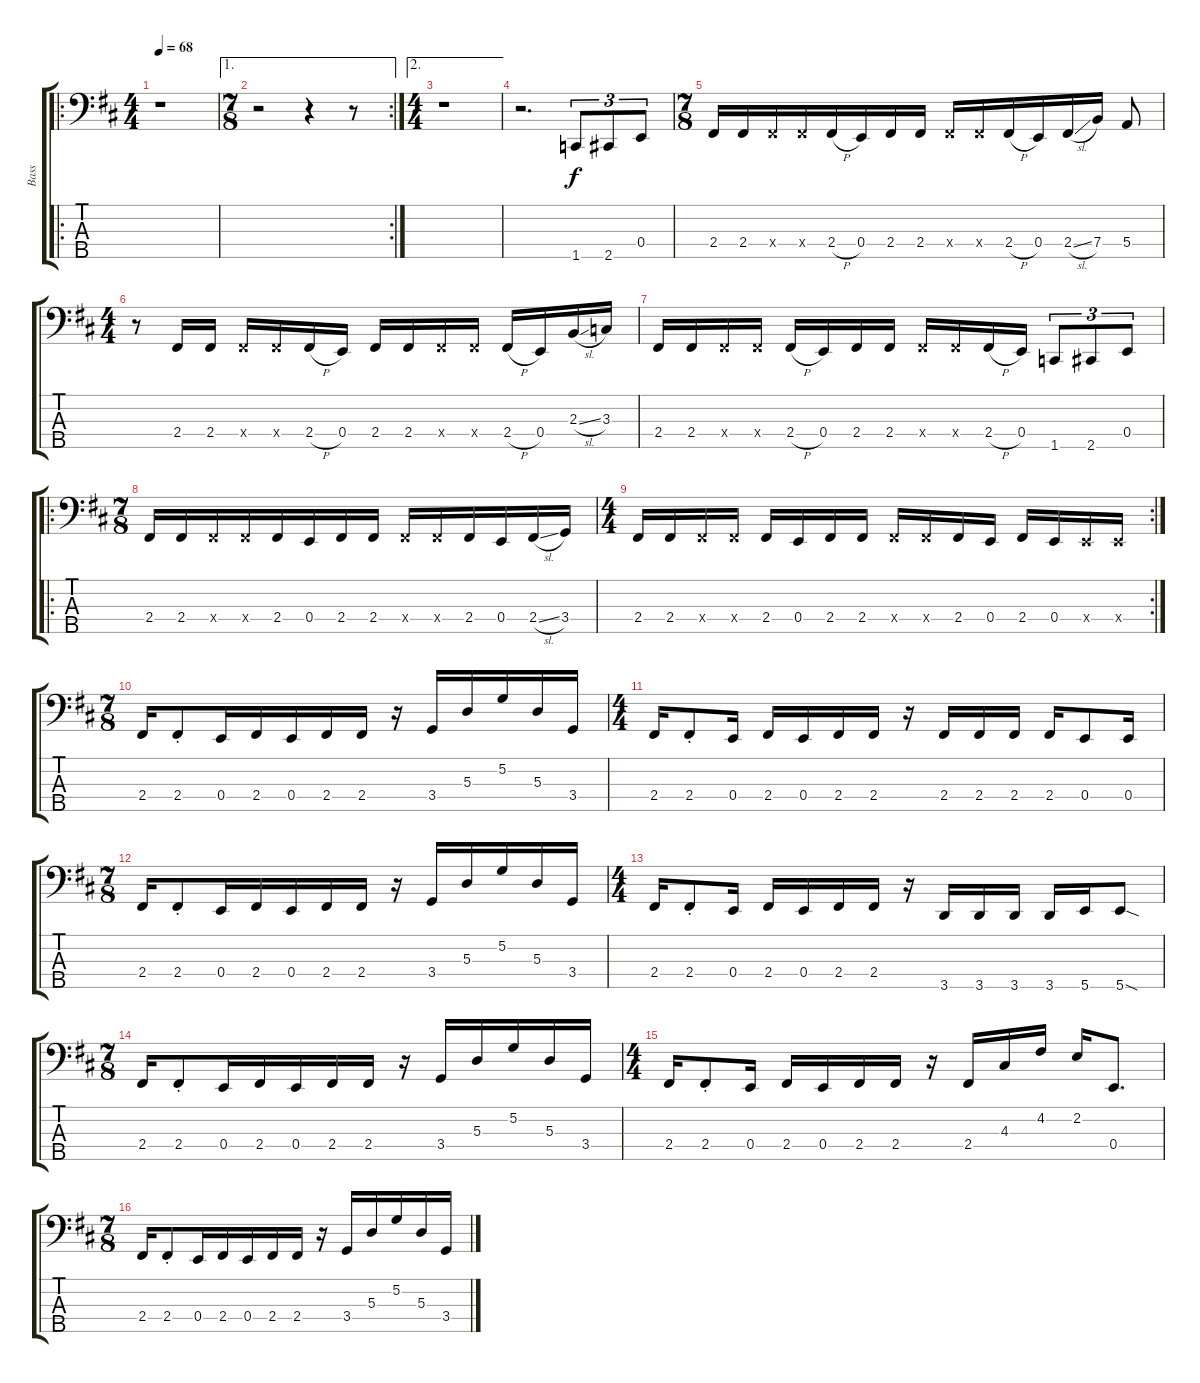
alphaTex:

\track ("Bass" "Bass") {instrument electricbassfinger}
\staff {score tabs}
\tuning (G2 D2 A1 E1 B0) {hide}
\ro
\ts (4 4)
\tempo 68
\clef f4
\ks d
r.1{dy f instrument electricbassfinger} |
\ae 1
\rc 2
\ts (7 8)
r.2 r.4 r.8 |
\ae 2
\ts (4 4)
r.1 |
r.2{d} 1.5.8{tu (3 2)} 2.5.8{tu (3 2)} 0.4.8{tu (3 2)} |
\ts (7 8)
2.4.16 2.4.16 2.4{x}.16 2.4{x}.16 2.4{h}.16 0.4.16 2.4.16 2.4.16 2.4{x}.16 2.4{x}.16 2.4{h}.16 0.4.16 2.4{sl}.16 7.4.16 5.4.8 |
\ts (4 4)
r.8 2.4.16 2.4.16 2.4{x}.16 2.4{x}.16 2.4{h}.16 0.4.16 2.4.16 2.4.16 2.4{x}.16 2.4{x}.16 2.4{h}.16 0.4.16 2.3{sl}.16 3.3.16 |
2.4.16 2.4.16 2.4{x}.16 2.4{x}.16 2.4{h}.16 0.4.16 2.4.16 2.4.16 2.4{x}.16 2.4{x}.16 2.4{h}.16 0.4.16 1.5.8{tu (3 2)} 2.5.8{tu (3 2)} 0.4.8{tu (3 2)} |
\ro
\ts (7 8)
2.4.16 2.4.16 2.4{x}.16 2.4{x}.16 2.4.16 0.4.16 2.4.16 2.4.16 2.4{x}.16 2.4{x}.16 2.4.16 0.4.16 2.4{sl}.16 3.4.16 |
\rc 2
\ts (4 4)
2.4.16 2.4.16 2.4{x}.16 2.4{x}.16 2.4.16 0.4.16 2.4.16 2.4.16 2.4{x}.16 2.4{x}.16 2.4.16 0.4.16 2.4.16 0.4.16 0.4{x}.16 0.4{x}.16 |
\ts (7 8)
2.4.16 2.4{st}.8 0.4.16 2.4.16 0.4.16 2.4.16 2.4.16 r.16 3.4.16 5.3.16 5.2.16 5.3.16 3.4.16 |
\ts (4 4)
2.4.16 2.4{st}.8 0.4.16 2.4.16 0.4.16 2.4.16 2.4.16 r.16 2.4.16 2.4.16 2.4.16 2.4.16 0.4.8 0.4.16 |
\ts (7 8)
2.4.16 2.4{st}.8 0.4.16 2.4.16 0.4.16 2.4.16 2.4.16 r.16 3.4.16 5.3.16 5.2.16 5.3.16 3.4.16 |
\ts (4 4)
2.4.16 2.4{st}.8 0.4.16 2.4.16 0.4.16 2.4.16 2.4.16 r.16 3.5.16 3.5.16 3.5.16 3.5.16 5.5.16 5.5{sod}.8 |
\ts (7 8)
2.4.16 2.4{st}.8 0.4.16 2.4.16 0.4.16 2.4.16 2.4.16 r.16 3.4.16 5.3.16 5.2.16 5.3.16 3.4.16 |
\ts (4 4)
2.4.16 2.4{st}.8 0.4.16 2.4.16 0.4.16 2.4.16 2.4.16 r.16 2.4.16 4.3.16 4.2.16 2.2.16 0.4.8{d} |
\ts (7 8)
2.4.16 2.4{st}.8 0.4.16 2.4.16 0.4.16 2.4.16 2.4.16 r.16 3.4.16 5.3.16 5.2.16 5.3.16 3.4.16
